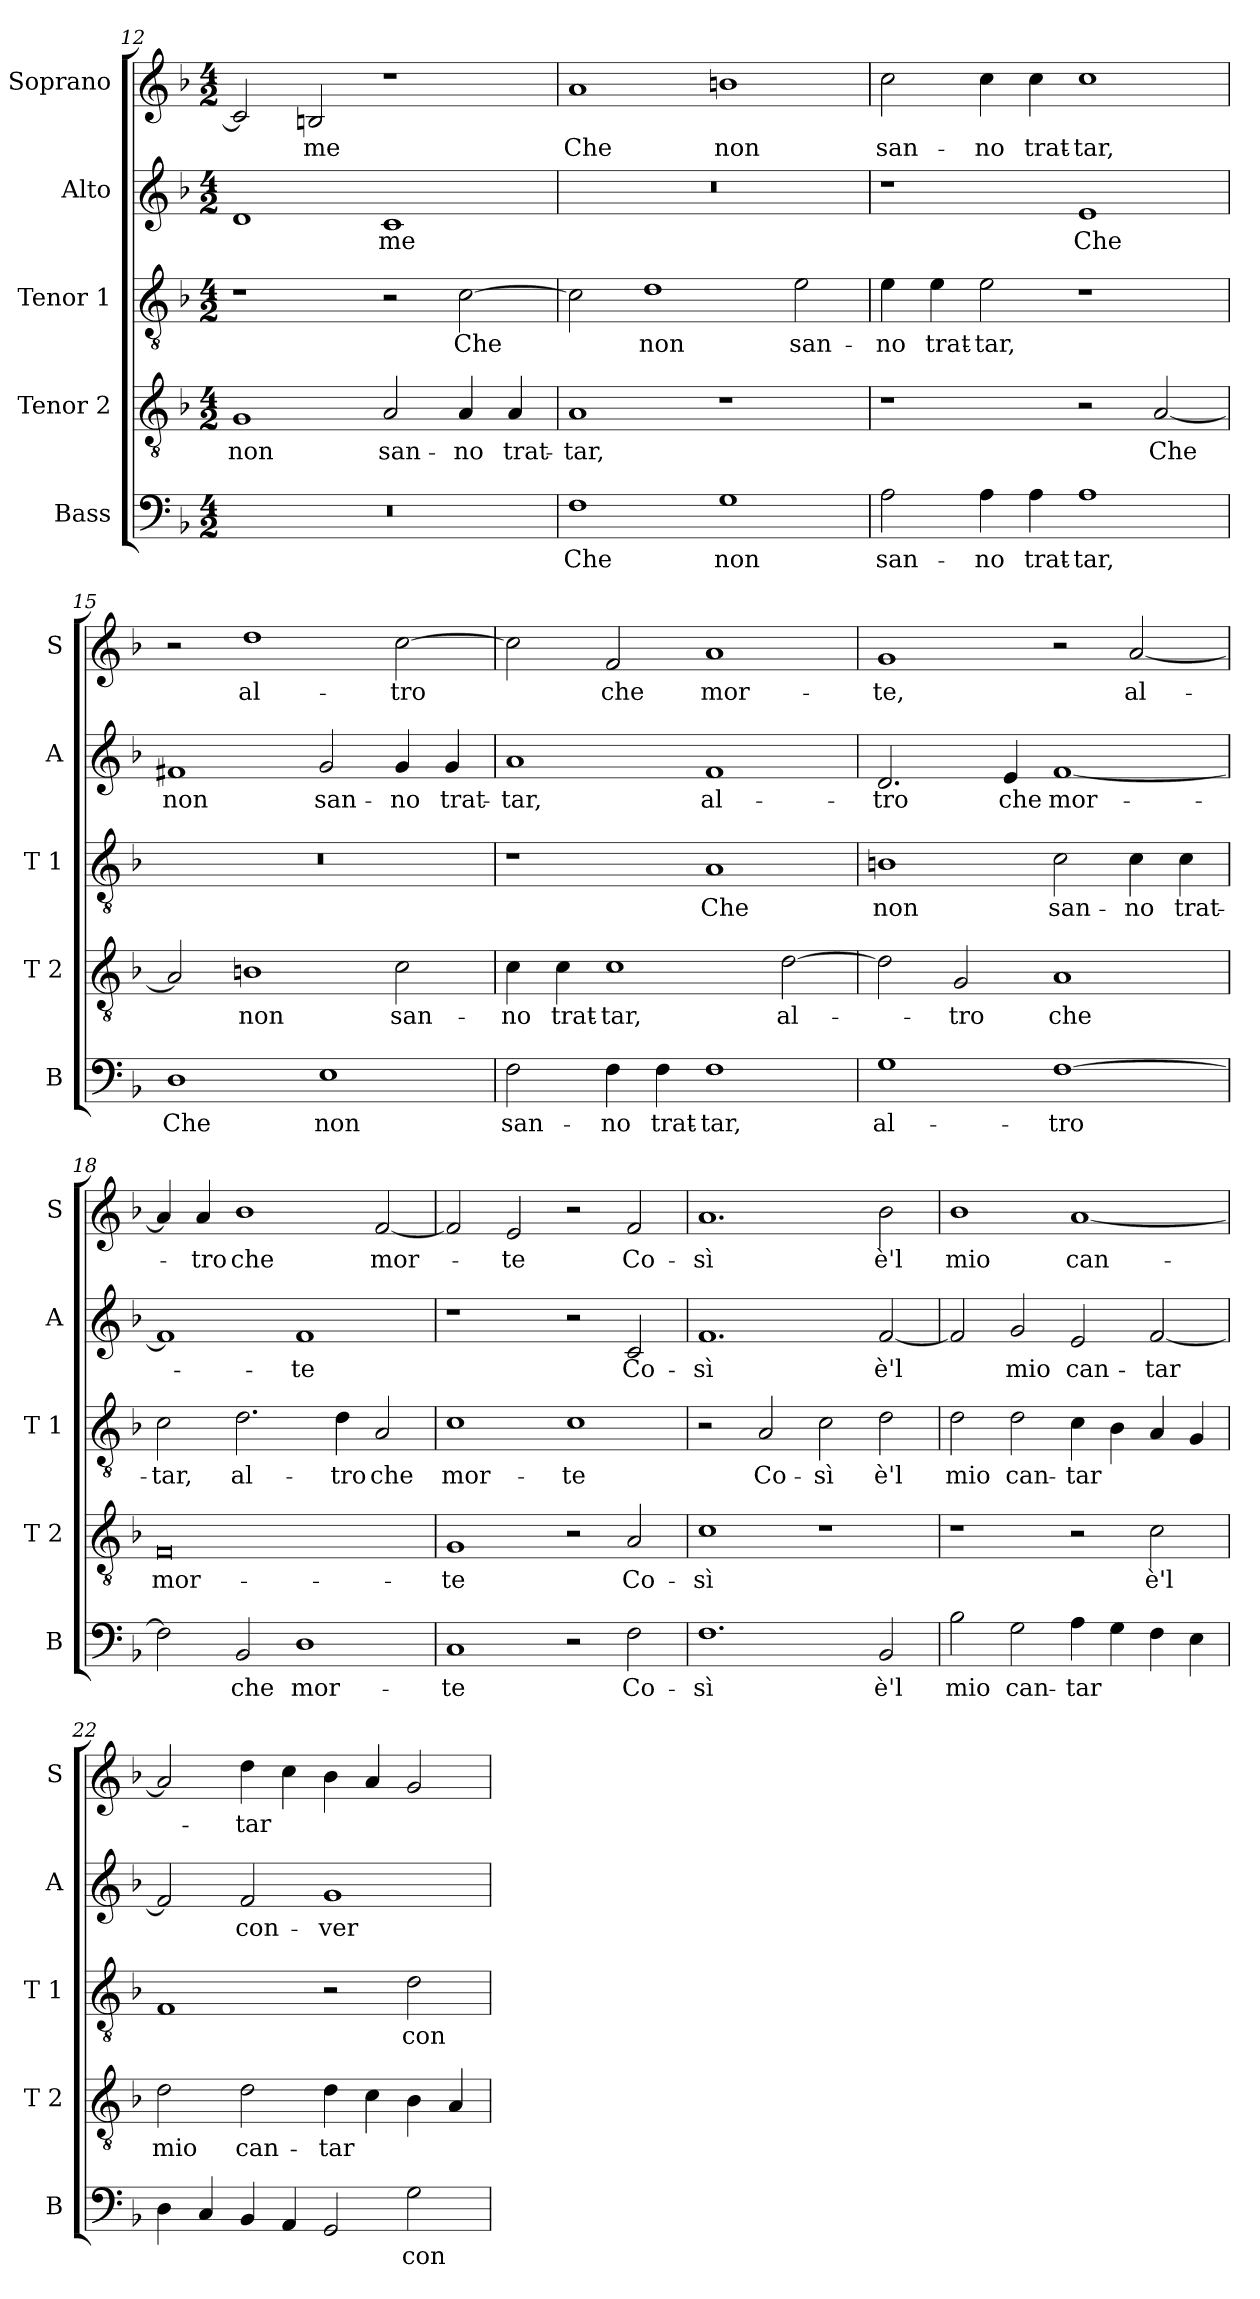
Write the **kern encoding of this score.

**kern	**text	**kern	**text	**kern	**text	**kern	**text	**kern	**text
*part5	*part5	*part4	*part4	*part3	*part3	*part2	*part2	*part1	*part1
*staff5	*staff5	*staff4	*staff4	*staff3	*staff3	*staff2	*staff2	*staff1	*staff1
*I"Bass	*	*I"Tenor 2	*	*I"Tenor 1	*	*I"Alto	*	*I"Soprano	*
*I'B	*	*I'T 2	*	*I'T 1	*	*I'A	*	*I'S	*
*clefF4	*	*clefGv2	*	*clefGv2	*	*clefG2	*	*clefG2	*
*k[b-]	*	*k[b-]	*	*k[b-]	*	*k[b-]	*	*k[b-]	*
*F:	*	*F:	*	*F:	*	*F:	*	*F:	*
*M4/2	*	*M4/2	*	*M4/2	*	*M4/2	*	*M4/2	*
=12	=12	=12	=12	=12	=12	=12	=12	=12	=12
!	!	!	!LO:LY:b	!	!	!	!	!	!
0r	.	1G	non	1r	.	1d	.	2c/]	.
!	!	!	!	!	!	!	!	!	!LO:LY:b
.	.	.	.	.	.	.	.	2Bn/	-me
!	!	!	!LO:LY:b	!	!	!	!LO:LY:b	!	!
.	.	2A/	san-	2r	.	1c	-me	1r	.
!	!	!	!LO:LY:b	!	!LO:LY:b	!	!	!	!
.	.	4A/	-no	[2c\	Che	.	.	.	.
!	!	!	!LO:LY:b	!	!	!	!	!	!
.	.	4A/	trat-	.	.	.	.	.	.
=13	=13	=13	=13	=13	=13	=13	=13	=13	=13
!	!LO:LY:b	!	!LO:LY:b	!	!	!	!	!	!LO:LY:b
1F	Che	1A	-tar,	2c\]	.	0r	.	1a	Che
!	!	!	!	!	!LO:LY:b	!	!	!	!
.	.	.	.	1d	non	.	.	.	.
!	!LO:LY:b	!	!	!	!	!	!	!	!LO:LY:b
1G	non	1r	.	.	.	.	.	1bn	non
!	!	!	!	!	!LO:LY:b	!	!	!	!
.	.	.	.	2e\	san-	.	.	.	.
=14	=14	=14	=14	=14	=14	=14	=14	=14	=14
!	!LO:LY:b	!	!	!	!LO:LY:b	!	!	!	!LO:LY:b
2A\	san-	1r	.	4e\	-no	1r	.	2cc\	san-
!	!	!	!	!	!LO:LY:b	!	!	!	!
.	.	.	.	4e\	trat-	.	.	.	.
!	!LO:LY:b	!	!	!	!LO:LY:b	!	!	!	!LO:LY:b
4A\	-no	.	.	2e\	-tar,	.	.	4cc\	-no
!	!LO:LY:b	!	!	!	!	!	!	!	!LO:LY:b
4A\	trat-	.	.	.	.	.	.	4cc\	trat-
!	!LO:LY:b	!	!	!	!	!	!LO:LY:b	!	!LO:LY:b
1A	-tar,	2r	.	1r	.	1e	Che	1cc	-tar,
!	!	!	!LO:LY:b	!	!	!	!	!	!
.	.	[2A/	Che	.	.	.	.	.	.
=15	=15	=15	=15	=15	=15	=15	=15	=15	=15
!	!LO:LY:b	!	!	!	!	!	!LO:LY:b	!	!
1D	Che	2A/]	.	0r	.	1f#X	non	2r	.
!	!	!	!LO:LY:b	!	!	!	!	!	!LO:LY:b
.	.	1Bn	non	.	.	.	.	1dd	al-
!	!LO:LY:b	!	!	!	!	!	!LO:LY:b	!	!
1E	non	.	.	.	.	2g/	san-	.	.
!	!	!	!LO:LY:b	!	!	!	!LO:LY:b	!	!LO:LY:b
.	.	2c\	san-	.	.	4g/	-no	[2cc\	-tro
!	!	!	!	!	!	!	!LO:LY:b	!	!
.	.	.	.	.	.	4g/	trat-	.	.
!!LO:LB:g=z
=16	=16	=16	=16	=16	=16	=16	=16	=16	=16
!	!LO:LY:b	!	!LO:LY:b	!	!	!	!LO:LY:b	!	!
2F\	san-	4c\	-no	1r	.	1a	-tar,	2cc\]	.
!	!	!	!LO:LY:b	!	!	!	!	!	!
.	.	4c\	trat-	.	.	.	.	.	.
!	!LO:LY:b	!	!LO:LY:b	!	!	!	!	!	!LO:LY:b
4F\	-no	1c	-tar,	.	.	.	.	2f/	che
!	!LO:LY:b	!	!	!	!	!	!	!	!
4F\	trat-	.	.	.	.	.	.	.	.
!	!LO:LY:b	!	!	!	!LO:LY:b	!	!LO:LY:b	!	!LO:LY:b
1F	-tar,	.	.	1A	Che	1f	al-	1a	mor-
!	!	!	!LO:LY:b	!	!	!	!	!	!
.	.	[2d\	al-	.	.	.	.	.	.
=17	=17	=17	=17	=17	=17	=17	=17	=17	=17
!	!LO:LY:b	!	!	!	!LO:LY:b	!	!LO:LY:b	!	!LO:LY:b
1G	al-	2d\]	.	1Bn	non	2.d/	-tro	1g	-te,
!	!	!	!LO:LY:b	!	!	!	!	!	!
.	.	2G/	-tro	.	.	.	.	.	.
!	!	!	!	!	!	!	!LO:LY:b	!	!
.	.	.	.	.	.	4e/	che	.	.
!	!LO:LY:b	!	!LO:LY:b	!	!LO:LY:b	!	!LO:LY:b	!	!
[1F	-tro	1A	che	2c\	san-	[1f	mor-	2r	.
!	!	!	!	!	!LO:LY:b	!	!	!	!LO:LY:b
.	.	.	.	4c\	-no	.	.	[2a/	al-
!	!	!	!	!	!LO:LY:b	!	!	!	!
.	.	.	.	4c\	trat-	.	.	.	.
=18	=18	=18	=18	=18	=18	=18	=18	=18	=18
!	!	!	!LO:LY:b	!	!LO:LY:b	!	!	!	!
2F\]	.	0F	mor-	2c\	-tar,	1f]	.	4a/]	.
!	!	!	!	!	!	!	!	!	!LO:LY:b
.	.	.	.	.	.	.	.	4a/	-tro
!	!LO:LY:b	!	!	!	!LO:LY:b	!	!	!	!LO:LY:b
2BB-/	che	.	.	2.d\	al-	.	.	1b-	che
!	!LO:LY:b	!	!	!	!	!	!LO:LY:b	!	!
1D	mor-	.	.	.	.	1f	-te	.	.
!	!	!	!	!	!LO:LY:b	!	!	!	!
.	.	.	.	4d\	-tro	.	.	.	.
!	!	!	!	!	!LO:LY:b	!	!	!	!LO:LY:b
.	.	.	.	2A/	che	.	.	[2f/	mor-
=19	=19	=19	=19	=19	=19	=19	=19	=19	=19
!	!LO:LY:b	!	!LO:LY:b	!	!LO:LY:b	!	!	!	!
1C	-te	1G	-te	1c	mor-	1r	.	2f/]	.
!	!	!	!	!	!	!	!	!	!LO:LY:b
.	.	.	.	.	.	.	.	2e/	-te
!	!	!	!	!	!LO:LY:b	!	!	!	!
2r	.	2r	.	1c	-te	2r	.	2r	.
!	!LO:LY:b	!	!LO:LY:b	!	!	!	!LO:LY:b	!	!LO:LY:b
2F\	Co-	2A/	Co-	.	.	2c/	Co-	2f/	Co-
=20	=20	=20	=20	=20	=20	=20	=20	=20	=20
!	!LO:LY:b	!	!LO:LY:b	!	!	!	!LO:LY:b	!	!LO:LY:b
1.F	-sì	1c	-sì	2r	.	1.f	-sì	1.a	-sì
!	!	!	!	!	!LO:LY:b	!	!	!	!
.	.	.	.	2A/	Co-	.	.	.	.
!	!	!	!	!	!LO:LY:b	!	!	!	!
.	.	1r	.	2c\	-sì	.	.	.	.
!	!LO:LY:b	!	!	!	!LO:LY:b	!	!LO:LY:b	!	!LO:LY:b
2BB-/	è'l	.	.	2d\	è'l	[2f/	è'l	2b-\	è'l
!!LO:LB:g=z
=21	=21	=21	=21	=21	=21	=21	=21	=21	=21
!	!LO:LY:b	!	!	!	!LO:LY:b	!	!	!	!LO:LY:b
2B-\	mio	1r	.	2d\	mio	2f/]	.	1b-	mio
!	!LO:LY:b	!	!	!	!LO:LY:b	!	!LO:LY:b	!	!
2G\	can-	.	.	2d\	can-	2g/	mio	.	.
!	!LO:LY:b	!	!	!	!LO:LY:b	!	!LO:LY:b	!	!LO:LY:b
4A\	-tar	2r	.	4c\	-tar	2e/	can-	[1a	can-
4G\	.	.	.	4B-\	.	.	.	.	.
!	!	!	!LO:LY:b	!	!	!	!LO:LY:b	!	!
4F\	.	2c\	è'l	4A/	.	[2f/	-tar	.	.
4E\	.	.	.	4G/	.	.	.	.	.
=22	=22	=22	=22	=22	=22	=22	=22	=22	=22
!	!	!	!LO:LY:b	!	!	!	!	!	!
4D\	.	2d\	mio	1F	.	2f/]	.	2a/]	.
4C/	.	.	.	.	.	.	.	.	.
!	!	!	!LO:LY:b	!	!	!	!LO:LY:b	!	!LO:LY:b
4BB-/	.	2d\	can-	.	.	2f/	con-	4dd\	-tar
4AA/	.	.	.	.	.	.	.	4cc\	.
!	!	!	!LO:LY:b	!	!	!	!LO:LY:b	!	!
2GG/	.	4d\	-tar	2r	.	1g	-ver-	4b-\	.
.	.	4c\	.	.	.	.	.	4a/	.
!	!LO:LY:b	!	!	!	!LO:LY:b	!	!	!	!
2G\	con-	4B-\	.	2d\	con-	.	.	2g/	.
.	.	4A/	.	.	.	.	.	.	.
=	=	=	=	=	=	=	=	=	=
*-	*-	*-	*-	*-	*-	*-	*-	*-	*-
